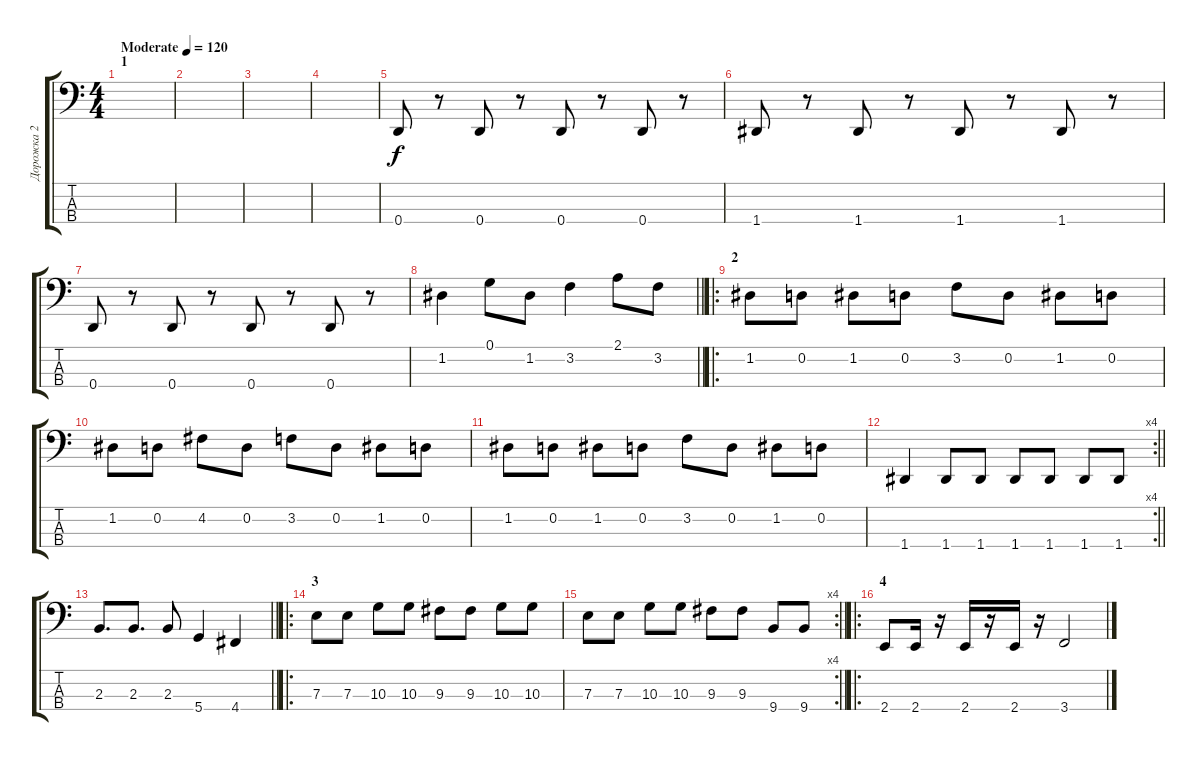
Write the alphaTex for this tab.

\track ("Дорожка 2" "Дорожка 2") {instrument electricbassfinger}
\staff {score tabs}
\tuning (G2 D2 A1 D1) {hide}
\ts (4 4)
\section ("" "1")
\tempo (120 "Moderate")
\tempo 160
\tempo (120 "Moderate")
\clef f4
\ks c
|
|
|
|
0.4.8 r.8 0.4.8 r.8 0.4.8 r.8 0.4.8 r.8 |
1.4.8 r.8 1.4.8 r.8 1.4.8 r.8 1.4.8 r.8 |
0.4.8 r.8 0.4.8 r.8 0.4.8 r.8 0.4.8 r.8 |
\barLineRight lightlight
1.2.4 0.1.8 1.2.8 3.2.4 2.1.8 3.2.8 |
\ro
\section ("" "2")
1.2.8 0.2.8 1.2.8 0.2.8 3.2.8 0.2.8 1.2.8 0.2.8 |
1.2.8 0.2.8 4.2.8 0.2.8 3.2.8 0.2.8 1.2.8 0.2.8 |
1.2.8 0.2.8 1.2.8 0.2.8 3.2.8 0.2.8 1.2.8 0.2.8 |
\rc 4
\barLineRight lightlight
1.4.4 1.4.8 1.4.8 1.4.8 1.4.8 1.4.8 1.4.8 |
\section ("" "")
\barLineRight lightlight
2.3.8{d} 2.3.8{d} 2.3.8 5.4.4 4.4.4 |
\ro
\section ("" "3")
7.3.8 7.3.8 10.3.8 10.3.8 9.3.8 9.3.8 10.3.8 10.3.8 |
\rc 4
\barLineRight lightlight
7.3.8 7.3.8 10.3.8 10.3.8 9.3.8 9.3.8 9.4.8 9.4.8 |
\ro
\section ("" "4")
2.4.8 2.4.16 r.16 2.4.16 r.16 2.4.16 r.16 3.4.2
